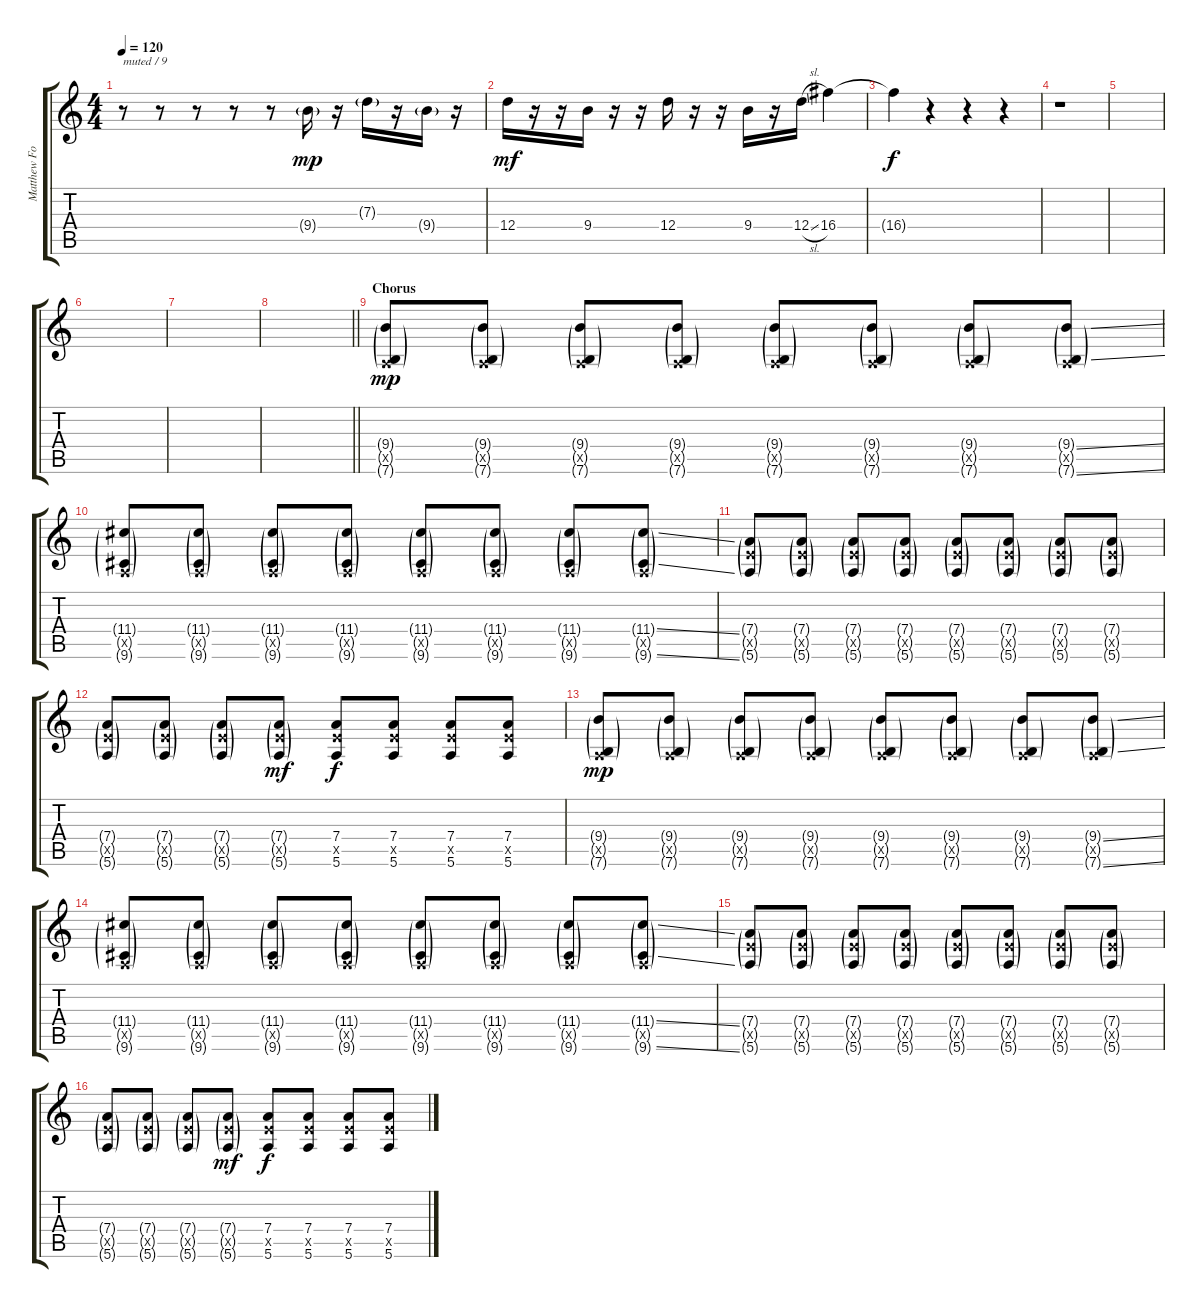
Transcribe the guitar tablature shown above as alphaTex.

\track ("Matthew Followill - Guitar II" "Matthew Fo") {instrument electricguitarmuted}
\staff {score tabs}
\tuning (E4 B3 G3 D3 A2 E2) {hide}
\ts (4 4)
\tempo 120
\clef g2
\ks c
r.8{txt "muted / 9" dy f volume 9 instrument electricguitarmuted} r.8 r.8 r.8 r.8 9.4{g}.16{dy mp} r.16 7.3{g}.16 r.16 9.4{g}.16 r.16 |
12.4.16{dy mf} r.16 r.16 9.4.16 r.16 r.16 12.4.16 r.16 r.16 9.4.16 r.16 12.4{sl}.16 16.4.4 |
16.4{t}.4{dy f} r.4 r.4 r.4 |
r.1 |
|
|
|
\barLineRight lightlight
|
\section ("" "Chorus")
(9.4{g} 0.5{g x} 7.6{g}).8{dy mp} (9.4{g} 0.5{g x} 7.6{g}).8 (9.4{g} 0.5{g x} 7.6{g}).8 (9.4{g} 0.5{g x} 7.6{g}).8 (9.4{g} 0.5{g x} 7.6{g}).8 (9.4{g} 0.5{g x} 7.6{g}).8 (9.4{g} 0.5{g x} 7.6{g}).8 (9.4{ss g} 0.5{g x} 7.6{ss g}).8 |
(11.4{g} 0.5{g x} 9.6{g}).8 (11.4{g} 0.5{g x} 9.6{g}).8 (11.4{g} 0.5{g x} 9.6{g}).8 (11.4{g} 0.5{g x} 9.6{g}).8 (11.4{g} 0.5{g x} 9.6{g}).8 (11.4{g} 0.5{g x} 9.6{g}).8 (11.4{g} 0.5{g x} 9.6{g}).8 (11.4{ss g} 0.5{g x} 9.6{ss g}).8 |
(7.4{g} 7.5{g x} 5.6{g}).8 (7.4{g} 7.5{g x} 5.6{g}).8 (7.4{g} 7.5{g x} 5.6{g}).8 (7.4{g} 7.5{g x} 5.6{g}).8 (7.4{g} 7.5{g x} 5.6{g}).8 (7.4{g} 7.5{g x} 5.6{g}).8 (7.4{g} 7.5{g x} 5.6{g}).8 (7.4{g} 7.5{g x} 5.6{g}).8 |
(7.4{g} 7.5{g x} 5.6{g}).8 (7.4{g} 7.5{g x} 5.6{g}).8 (7.4{g} 7.5{g x} 5.6{g}).8 (7.4{g} 7.5{g x} 5.6{g}).8{dy mf} (7.4 7.5{x} 5.6).8{dy f} (7.4 7.5{x} 5.6).8 (7.4 7.5{x} 5.6).8 (7.4 7.5{x} 5.6).8 |
(9.4{g} 0.5{g x} 7.6{g}).8{dy mp} (9.4{g} 0.5{g x} 7.6{g}).8 (9.4{g} 0.5{g x} 7.6{g}).8 (9.4{g} 0.5{g x} 7.6{g}).8 (9.4{g} 0.5{g x} 7.6{g}).8 (9.4{g} 0.5{g x} 7.6{g}).8 (9.4{g} 0.5{g x} 7.6{g}).8 (9.4{ss g} 0.5{g x} 7.6{ss g}).8 |
(11.4{g} 0.5{g x} 9.6{g}).8 (11.4{g} 0.5{g x} 9.6{g}).8 (11.4{g} 0.5{g x} 9.6{g}).8 (11.4{g} 0.5{g x} 9.6{g}).8 (11.4{g} 0.5{g x} 9.6{g}).8 (11.4{g} 0.5{g x} 9.6{g}).8 (11.4{g} 0.5{g x} 9.6{g}).8 (11.4{ss g} 0.5{g x} 9.6{ss g}).8 |
(7.4{g} 7.5{g x} 5.6{g}).8 (7.4{g} 7.5{g x} 5.6{g}).8 (7.4{g} 7.5{g x} 5.6{g}).8 (7.4{g} 7.5{g x} 5.6{g}).8 (7.4{g} 7.5{g x} 5.6{g}).8 (7.4{g} 7.5{g x} 5.6{g}).8 (7.4{g} 7.5{g x} 5.6{g}).8 (7.4{g} 7.5{g x} 5.6{g}).8 |
(7.4{g} 7.5{g x} 5.6{g}).8 (7.4{g} 7.5{g x} 5.6{g}).8 (7.4{g} 7.5{g x} 5.6{g}).8 (7.4{g} 7.5{g x} 5.6{g}).8{dy mf} (7.4 7.5{x} 5.6).8{dy f} (7.4 7.5{x} 5.6).8 (7.4 7.5{x} 5.6).8 (7.4 7.5{x} 5.6).8
